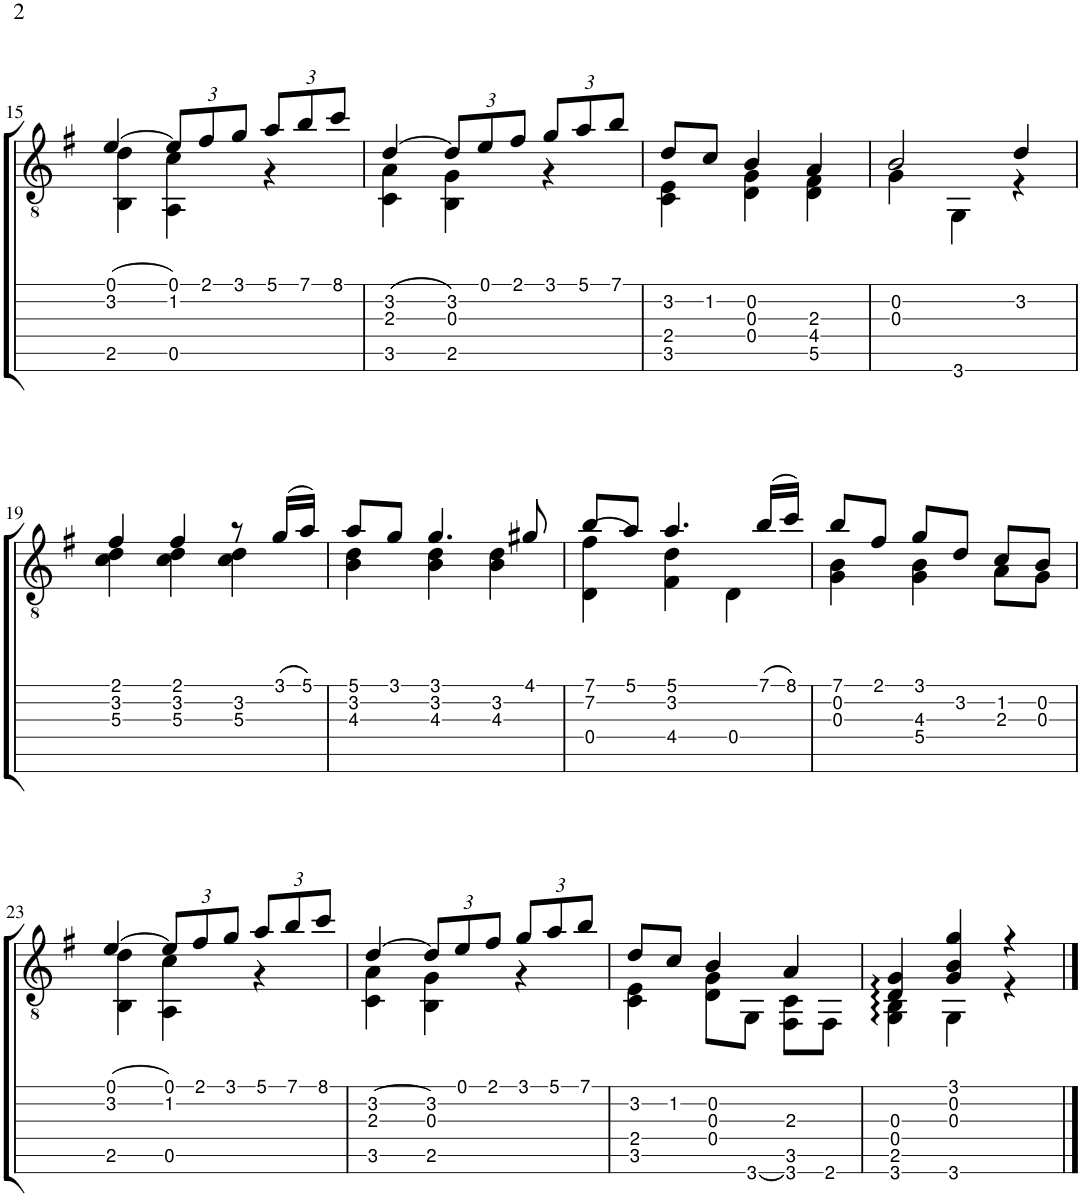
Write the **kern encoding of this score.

**kern	**kern
*part1	*part1
*staff2	*staff1
*I"Gtr	*
!!LO:PB:g=z
*	*clefGv2
*k[f#]	*k[f#]
*M3/4	*M3/4
=15	=15
*^	*^
[4e	4BB 4d	[4e/	4BB\ 4d\
*Xtuplet	*	*Xbrackettup	*
12eL]	4AA 4c	12e/L]	4AA\ 4c\
12f#	.	12f#/	.
12gJ	.	12g/J	.
12aL	4ryy	12a/L	4r
12b	.	12b/	.
12ccJ	.	12cc/J	.
=16	=16	=16	=16
[4d	4C 4A	[4d/	4C\ 4A\
12dL]	4BB 4G	12d/L]	4BB\ 4G\
12e	.	12e/	.
12f#J	.	12f#/J	.
12gL	4ryy	12g/L	4r
12a	.	12a/	.
12bJ	.	12b/J	.
=17	=17	=17	=17
8dL	4C 4E	8d/L	4C\ 4E\
8cJ	.	8c/J	.
4B	4D 4G	4B/	4D\ 4G\
4A	4D 4F#	4A/	4D\ 4F#\
=18	=18	=18	=18
2B	4G	2B/	4G\
.	4GG	.	4GG\
4d	4ryy	4d/	4r
!!LO:LB:g=z	!!
=19	=19	=19	=19
4f#	4c 4d	4f#/	4c\ 4d\
4f#	4c 4d	4f#/	4c\ 4d\
8r	4c 4d	8r	4c\ 4d\
16gLL	.	(16g/LL	.
16aJJ	.	16a/JJ)	.
=20	=20	=20	=20
8aL	4B 4d	8a/L	4B\ 4d\
8gJ	.	8g/J	.
4.g	4B 4d	4.g/	4B\ 4d\
.	4B 4d	.	4B\ 4d\
8g#	.	8g#X/	.
=21	=21	=21	=21
8bL	4D 4f#	(8b/L	4D\ 4f#\
8aJ	.	8a/J)	.
4.a	4F# 4d	4.a/	4F#\ 4d\
.	4D	.	4D\
16bLL	.	(16b/LL	.
16ccJJ	.	16cc/JJ)	.
=22	=22	=22	=22
8bL	4G 4B	8b/L	4G\ 4B\
8f#J	.	8f#/J	.
8gL	4G 4B	8g/L	4G\ 4B\
8dJ	.	8d/J	.
8cL	8AL	8c/L	8A\L
8BJ	8GJ	8B/J	8G\J
!!LO:LB:g=z	!!
=23	=23	=23	=23
[4e	4BB 4d	[4e/	4BB\ 4d\
12eL]	4AA 4c	12e/L]	4AA\ 4c\
12f#	.	12f#/	.
12gJ	.	12g/J	.
12aL	4ryy	12a/L	4r
12b	.	12b/	.
12ccJ	.	12cc/J	.
=24	=24	=24	=24
[4d	4C 4A	[4d/	4C\ 4A\
12dL]	4BB 4G	12d/L]	4BB\ 4G\
12e	.	12e/	.
12f#J	.	12f#/J	.
12gL	4ryy	12g/L	4r
12a	.	12a/	.
12bJ	.	12b/J	.
=25	=25	=25	=25
8dL	4C 4E	8d/L	4C\ 4E\
8cJ	.	8c/J	.
4B	8D\ 8G\L	4B/	8D\ 8G\L
.	[8GGJ	.	8GG\J
4A	8GG]\ 8C\L	4A/	8FF#\ 8C\L
.	8FF#J	.	8FF#\J
=26	=26	=26	=26
4D 4G	4GG 4BB	4D/: 4G/:	4GG\ 4BB\
4G 4B 4g	4GG	4G/ 4B/ 4g/	4GG\
4ryy	4ryy	4r	4r
*v	*v	*	*
*	*v	*v
==	==
*-	*-
